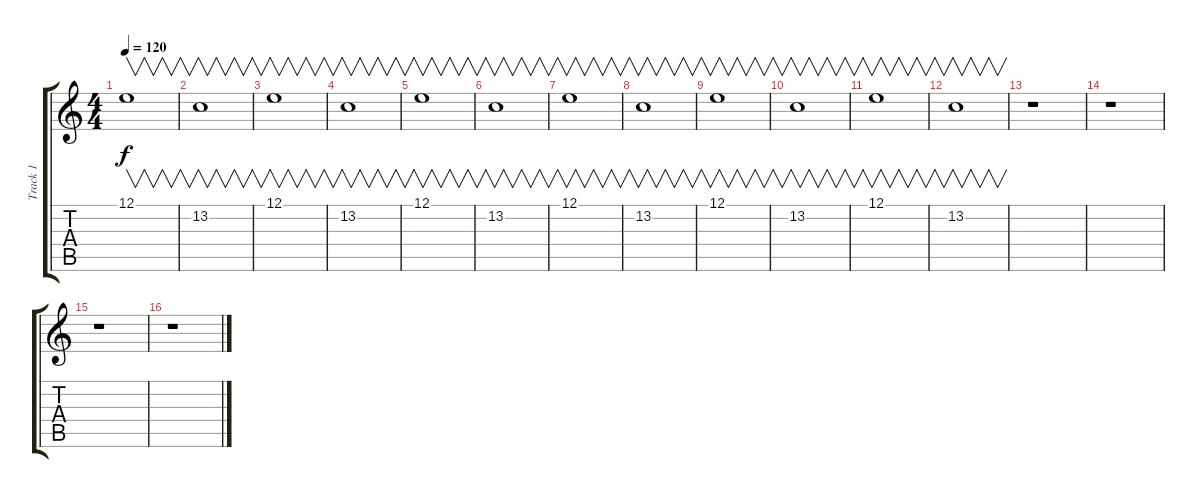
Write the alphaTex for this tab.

\track ("Track 1" "Track 1") {instrument violin}
\staff {score tabs}
\tuning (E4 B3 G3 D3 A2 E2) {hide}
\ts (4 4)
\tempo 120
\clef g2
\ks c
12.1.1{v dy f instrument violin} |
13.2.1{v} |
12.1.1{v} |
13.2.1{v} |
12.1.1{v} |
13.2.1{v} |
12.1.1{v} |
13.2.1{v} |
12.1.1{v} |
13.2.1{v} |
12.1.1{v} |
13.2.1{v} |
r.1 |
r.1 |
r.1 |
r.1
